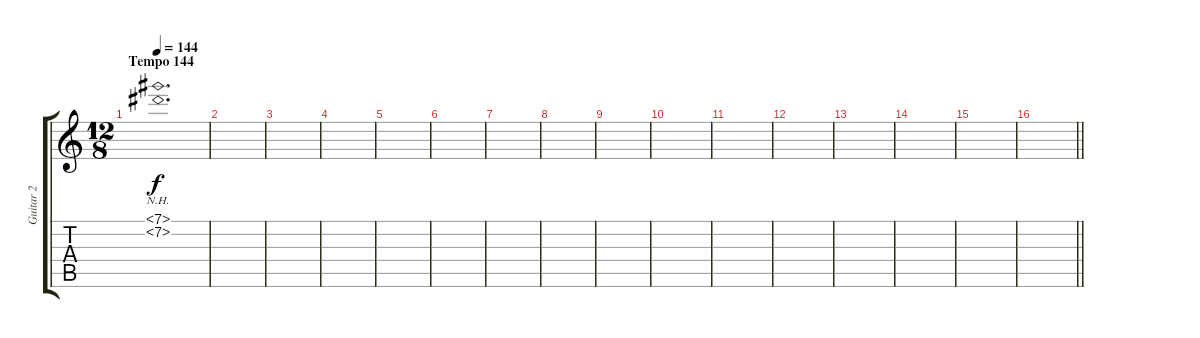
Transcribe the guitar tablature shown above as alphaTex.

\track ("Guitar 2" "Guitar 2") {instrument electricguitarclean}
\staff {score tabs}
\tuning (Db4 Ab3 E3 B2 Gb2 Db2) {hide}
\ts (12 8)
\section ("" "Tempo 144")
\tempo 144
\clef g2
\ks c
(7.1{nh} 7.2{nh}).1{d dy f} |
|
|
|
|
|
|
|
|
|
|
|
|
|
|
\barLineRight lightlight
